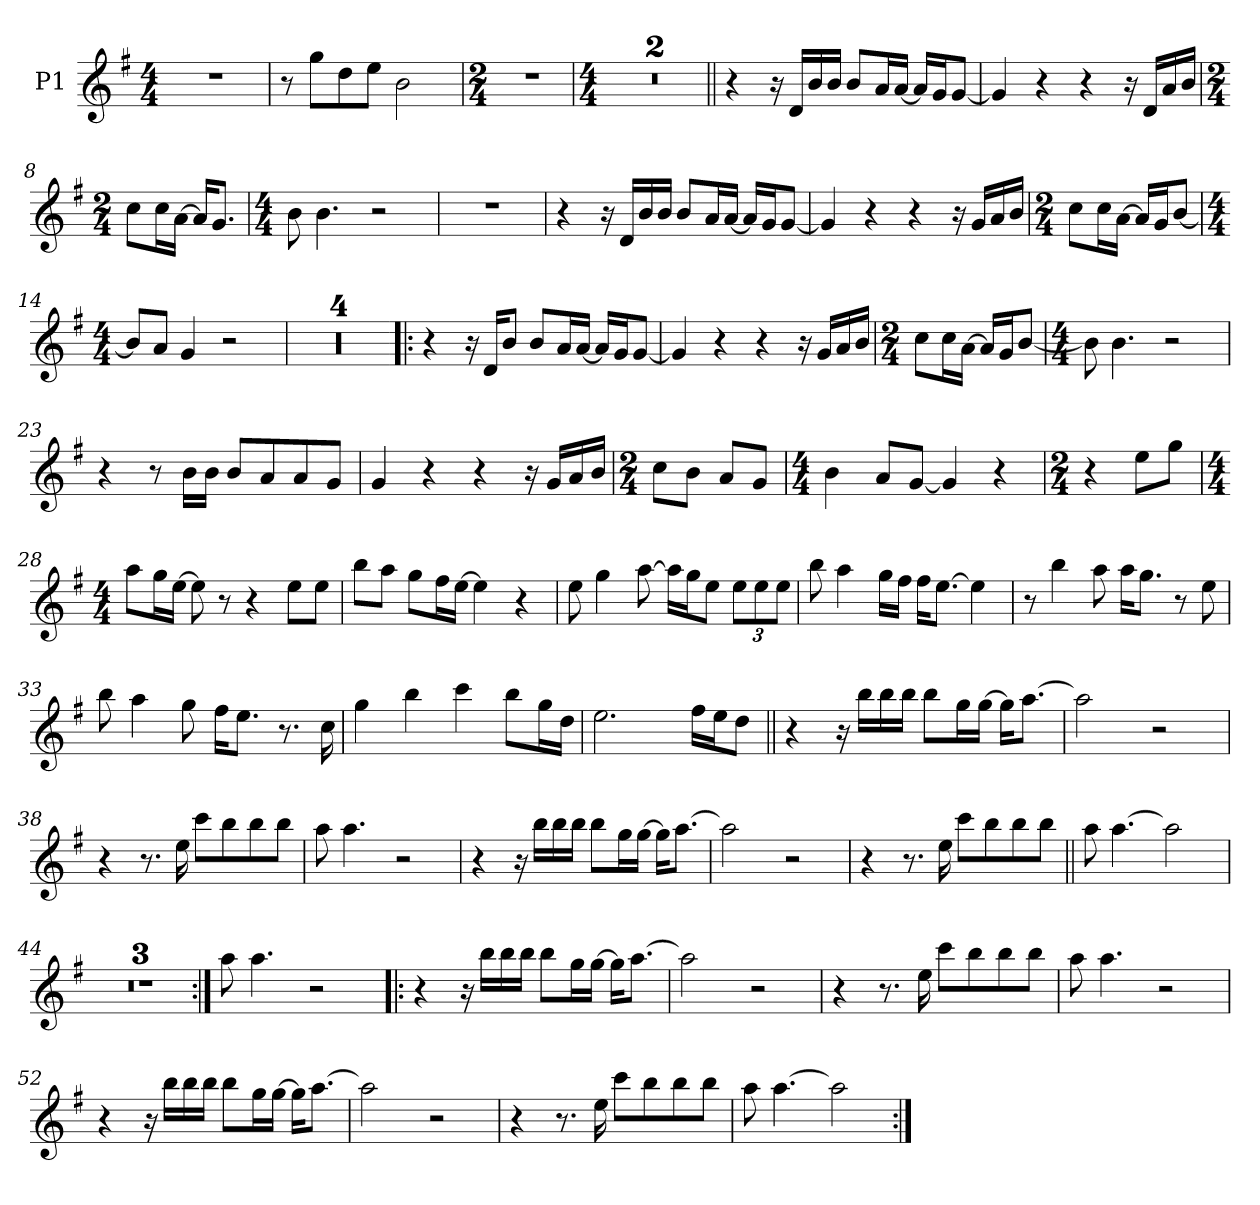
**kern
*part1
*staff1
*I"P1
*clefG2
*k[f#]
*M4/4
*MM80
=1
1r
=2
8r
8gg\L
8dd\
8ee\J
2b\
=3
*M2/4
2r
=4
*M4/4
1r
=5
1r
=6||
4r
16r
16d/LL
16b/
16b/JJ
8b/L
16a/L
[16a/JJ
16a/LL]
16g/J
[8g/J
!!LO:LB:g=z
=7
4g/]
4r
4r
16r
16d/LL
16a/
16b/JJ
=8
*M2/4
8cc\L
16cc\L
[16a\JJ
16a/KL]
8.g/J
=9
*M4/4
8b\
4.b\
2r
=10
1r
=11
4r
16r
16d/LL
16b/
16b/JJ
8b/L
16a/L
[16a/JJ
16a/LL]
16g/J
[8g/J
!!LO:LB:g=z
=12
4g/]
4r
4r
16r
16g/LL
16a/
16b/JJ
=13
*M2/4
8cc\L
16cc\L
[16a\JJ
16a/LL]
16g/J
[8b/J
=14
*M4/4
8b/L]
8a/J
4g/
2r
=15
1r
=16
1r
=17
1r
=18
1r
!!LO:LB:g=z
=19!|:
4r
16r
16d/KL
8b/J
8b/L
16a/L
[16a/JJ
16a/LL]
16g/J
[8g/J
=20
4g/]
4r
4r
16r
16g/LL
16a/
16b/JJ
=21
*M2/4
8cc\L
16cc\L
[16a\JJ
16a/LL]
16g/J
[8b/J
=22
*M4/4
8b\]
4.b\
2r
!!LO:LB:g=z
=23
4r
8r
16b\LL
16b\JJ
8b/L
8a/
8a/
8g/J
=24
4g/
4r
4r
16r
16g/LL
16a/
16b/JJ
=25
*M2/4
8cc\L
8b\J
8a/L
8g/J
=26
*M4/4
4b\
8a/L
[8g/J
4g/]
4r
=27
*M2/4
4r
8ee\L
8gg\J
!!LO:LB:g=z
=28
*M4/4
8aa\L
16gg\L
[16ee\JJ
8ee\]
8r
4r
8ee\L
8ee\J
=29
8bb\L
8aa\J
8gg\L
16ff#\L
[16ee\JJ
4ee\]
4r
=30
8ee\
4gg\
[8aa\
16aa\LL]
16gg\J
8ee\J
*Xbrackettup
12ee\L
12ee\
12ee\J
=31
8bb\
4aa\
16gg\LL
16ff#\JJ
16ff#\KL
[8.ee\J
4ee\]
!!LO:LB:g=z
=32
8r
4bb\
8aa\
16aa\KL
8.gg\J
8r
8ee\
=33
8bb\
4aa\
8gg\
16ff#\KL
8.ee\J
8.r
16cc\
=34
4gg\
4bb\
4ccc\
8bb\L
16gg\L
16dd\JJ
=35
2.ee\
16ff#\LL
16ee\J
8dd\J
!!LO:LB:g=z
=36||
4r
16r
16bb\LL
16bb\
16bb\JJ
8bb\L
16gg\L
[16gg\JJ
16gg\KL]
[8.aa\J
=37
2aa\]
2r
=38
4r
8.r
16ee\
8ccc\L
8bb\
8bb\
8bb\J
=39
8aa\
4.aa\
2r
=40
4r
16r
16bb\LL
16bb\
16bb\JJ
8bb\L
16gg\L
[16gg\JJ
16gg\KL]
[8.aa\J
!!LO:LB:g=z
=41
2aa\]
2r
=42
4r
8.r
16ee\
8ccc\L
8bb\
8bb\
8bb\J
=43||
8aa\
[4.aa\
2aa\]
=44
1r
=45
1r
=46
1r
=47:|!
8aa\
4.aa\
2r
!!LO:LB:g=z
=48!|:
4r
16r
16bb\LL
16bb\
16bb\JJ
8bb\L
16gg\L
[16gg\JJ
16gg\KL]
[8.aa\J
=49
2aa\]
2r
=50
4r
8.r
16ee\
8ccc\L
8bb\
8bb\
8bb\J
=51
8aa\
4.aa\
2r
!!LO:LB:g=z
=52
4r
16r
16bb\LL
16bb\
16bb\JJ
8bb\L
16gg\L
[16gg\JJ
16gg\KL]
[8.aa\J
=53
2aa\]
2r
=54
4r
8.r
16ee\
8ccc\L
8bb\
8bb\
8bb\J
=55
8aa\
[4.aa\
2aa\]
=:|!
*-
